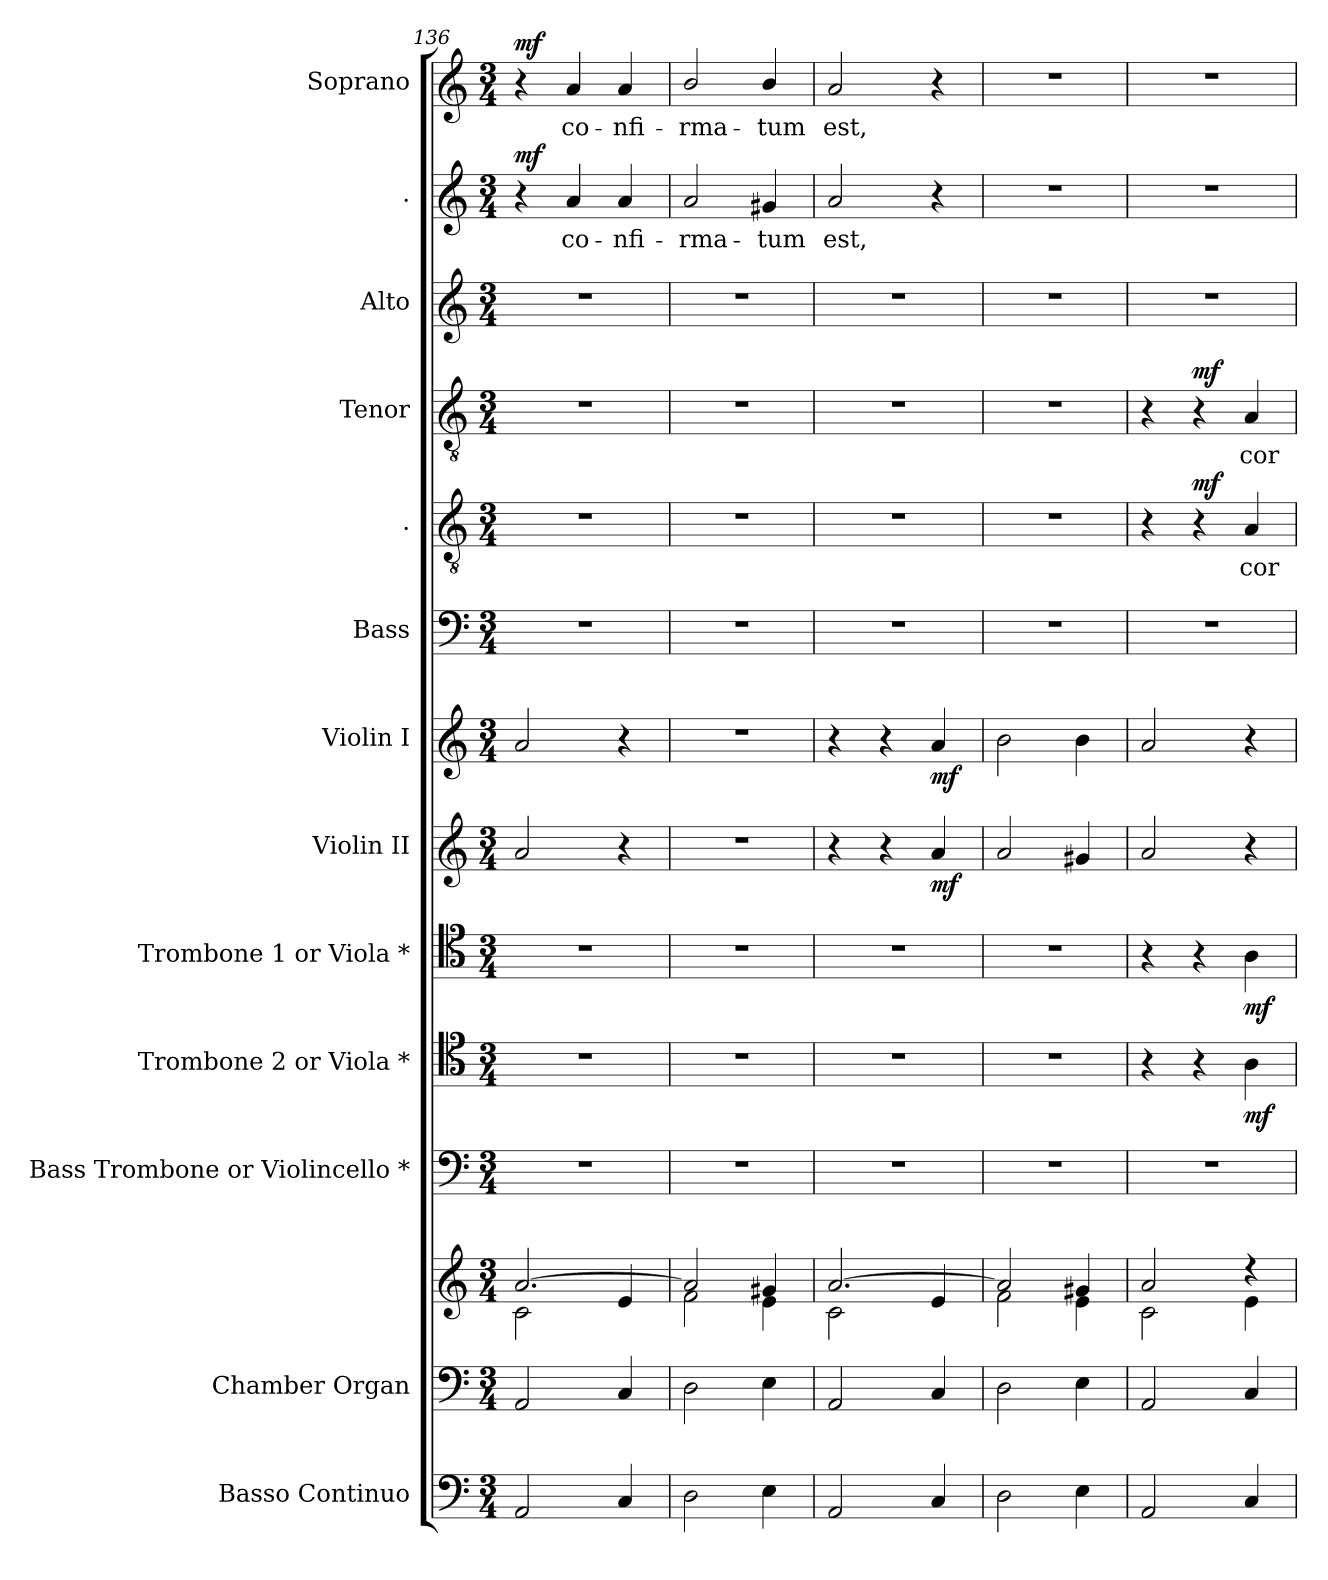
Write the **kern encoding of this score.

**kern	**kern	**kern	**kern	**kern	**dynam	**kern	**dynam	**kern	**dynam	**kern	**dynam	**kern	**kern	**text	**dynam	**kern	**text	**dynam	**kern	**kern	**text	**dynam	**kern	**text	**dynam
*part13	*part12	*part12	*part11	*part10	*part10	*part9	*part9	*part8	*part8	*part7	*part7	*part6	*part5	*part5	*part5	*part4	*part4	*part4	*part3	*part2	*part2	*part2	*part1	*part1	*part1
*staff14	*staff13	*staff12	*staff11	*staff10	*staff10	*staff9	*staff9	*staff8	*staff8	*staff7	*staff7	*staff6	*staff5	*staff5	*staff5	*staff4	*staff4	*staff4	*staff3	*staff2	*staff2	*staff2	*staff1	*staff1	*staff1
*I"Basso  Continuo	*I"Chamber  Organ	*	*I"Bass Trombone or Violincello *	*I"Trombone 2 or Viola *	*	*I"Trombone 1 or Viola *	*	*I"Violin II	*	*I"Violin I	*	*I"Bass	*I".	*	*	*I"Tenor	*	*	*I"Alto	*I".	*	*	*I"Soprano	*	*
*I'B Cont	*I'Org.	*	*I'B. Tbn.	*I'Tbn 2	*	*I'Tbn 1	*	*I'Vln. II	*	*I'Vln. I	*	*I'B.	*	*	*	*I'T,	*	*	*I'A.	*	*	*	*I'S.	*	*
*clefF4	*clefF4	*clefG2	*clefF4	*clefC4	*	*clefC4	*	*clefG2	*	*clefG2	*	*clefF4	*clefGv2	*	*	*clefGv2	*	*	*clefG2	*clefG2	*	*	*clefG2	*	*
*ITrd7c12	*	*	*	*	*	*	*	*	*	*	*	*	*ITrd7c12	*	*	*ITrd7c12	*	*	*	*	*	*	*	*	*
*k[]	*k[]	*k[]	*k[]	*k[]	*	*k[]	*	*k[]	*	*k[]	*	*k[]	*k[]	*	*	*k[]	*	*	*k[]	*k[]	*	*	*k[]	*	*
*M3/4	*M3/4	*M3/4	*M3/4	*M3/4	*	*M3/4	*	*M3/4	*	*M3/4	*	*M3/4	*M3/4	*	*	*M3/4	*	*	*M3/4	*M3/4	*	*	*M3/4	*	*
=136	=136	=136	=136	=136	=136	=136	=136	=136	=136	=136	=136	=136	=136	=136	=136	=136	=136	=136	=136	=136	=136	=136	=136	=136	=136
*	*	*^	*	*	*	*	*	*	*	*	*	*	*	*	*	*	*	*	*	*	*	*	*	*	*
!	!	!	!	!	!	!	!	!	!	!	!	!	!	!	!	!	!	!	!	!	!	!	!LO:DY:b	!	!	!LO:DY:b
2AAA/	2AA/	[2.a/	2c\	2.r	2.r	.	2.r	.	2a/	.	2a/	.	2.r	2.r	.	.	2.r	.	.	2.r	4r	.	mf	4r	.	mf
!	!	!	!	!	!	!	!	!	!	!	!	!	!	!	!	!	!	!	!	!	!	!LO:LY:b	!	!	!LO:LY:b	!
.	.	.	.	.	.	.	.	.	.	.	.	.	.	.	.	.	.	.	.	.	4a/	co-	.	4a/	co-	.
!	!	!	!	!	!	!	!	!	!	!	!	!	!	!	!	!	!	!	!	!	!	!LO:LY:b	!	!	!LO:LY:b	!
4CC/	4C/	.	4e/	.	.	.	.	.	4r	.	4r	.	.	.	.	.	.	.	.	.	4a/	-nfi-	.	4a/	-nfi-	.
=137	=137	=137	=137	=137	=137	=137	=137	=137	=137	=137	=137	=137	=137	=137	=137	=137	=137	=137	=137	=137	=137	=137	=137	=137	=137	=137
!	!	!	!	!	!	!	!	!	!	!	!	!	!	!	!	!	!	!	!	!	!	!LO:LY:b	!	!	!LO:LY:b	!
2DD\	2D\	2a/]	2f\	2.r	2.r	.	2.r	.	2.r	.	2.r	.	2.r	2.r	.	.	2.r	.	.	2.r	2a/	-rma-	.	2b/	-rma-	.
!	!	!	!	!	!	!	!	!	!	!	!	!	!	!	!	!	!	!	!	!	!	!LO:LY:b	!	!	!LO:LY:b	!
4EE\	4E\	4g#X/	4e\	.	.	.	.	.	.	.	.	.	.	.	.	.	.	.	.	.	4g#X/	-tum	.	4b/	-tum	.
=138	=138	=138	=138	=138	=138	=138	=138	=138	=138	=138	=138	=138	=138	=138	=138	=138	=138	=138	=138	=138	=138	=138	=138	=138	=138	=138
!	!	!	!	!	!	!	!	!	!	!	!	!	!	!	!	!	!	!	!	!	!	!LO:LY:b	!	!	!LO:LY:b	!
2AAA/	2AA/	[2.a/	2c\	2.r	2.r	.	2.r	.	4r	.	4r	.	2.r	2.r	.	.	2.r	.	.	2.r	2a/	est,	.	2a/	est,	.
.	.	.	.	.	.	.	.	.	4r	.	4r	.	.	.	.	.	.	.	.	.	.	.	.	.	.	.
!	!	!	!	!	!	!	!	!	!	!LO:DY:b	!	!LO:DY:b	!	!	!	!	!	!	!	!	!	!	!	!	!	!
4CC/	4C/	.	4e/	.	.	.	.	.	4a/	mf	4a/	mf	.	.	.	.	.	.	.	.	4r	.	.	4r	.	.
=139	=139	=139	=139	=139	=139	=139	=139	=139	=139	=139	=139	=139	=139	=139	=139	=139	=139	=139	=139	=139	=139	=139	=139	=139	=139	=139
2DD\	2D\	2a/]	2f\	2.r	2.r	.	2.r	.	2a/	.	2b\	.	2.r	2.r	.	.	2.r	.	.	2.r	2.r	.	.	2.r	.	.
4EE\	4E\	4g#X/	4e\	.	.	.	.	.	4g#X/	.	4b\	.	.	.	.	.	.	.	.	.	.	.	.	.	.	.
=140	=140	=140	=140	=140	=140	=140	=140	=140	=140	=140	=140	=140	=140	=140	=140	=140	=140	=140	=140	=140	=140	=140	=140	=140	=140	=140
2AAA/	2AA/	2a/	2c\	2.r	4r	.	4r	.	2a/	.	2a/	.	2.r	4r	.	.	4r	.	.	2.r	2.r	.	.	2.r	.	.
!	!	!	!	!	!	!	!	!	!	!	!	!	!	!	!	!LO:DY:b	!	!	!LO:DY:b	!	!	!	!	!	!	!
.	.	.	.	.	4r	.	4r	.	.	.	.	.	.	4r	.	mf	4r	.	mf	.	.	.	.	.	.	.
!	!	!	!	!	!	!LO:DY:b	!	!LO:DY:b	!	!	!	!	!	!	!LO:LY:b	!	!	!LO:LY:b	!	!	!	!	!	!	!	!
4CC/	4C/	4r	4e\	.	4A\	mf	4A\	mf	4r	.	4r	.	.	4AA/	cor	.	4AA/	cor	.	.	.	.	.	.	.	.
*	*	*v	*v	*	*	*	*	*	*	*	*	*	*	*	*	*	*	*	*	*	*	*	*	*	*	*
=	=	=	=	=	=	=	=	=	=	=	=	=	=	=	=	=	=	=	=	=	=	=	=	=	=
*-	*-	*-	*-	*-	*-	*-	*-	*-	*-	*-	*-	*-	*-	*-	*-	*-	*-	*-	*-	*-	*-	*-	*-	*-	*-
